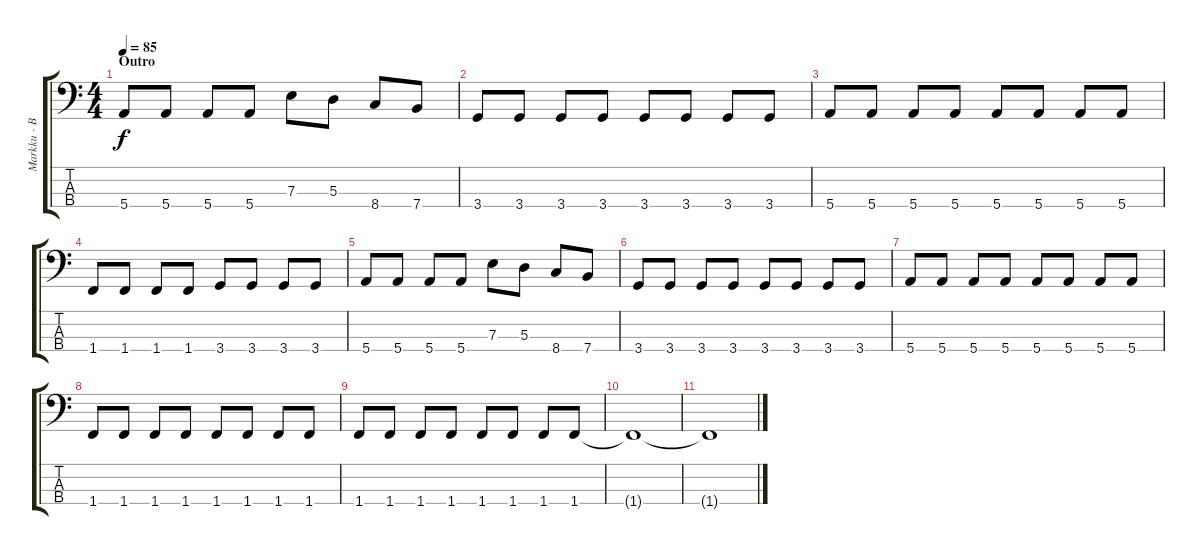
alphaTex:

\track ("Markku - Bass" "Markku - B") {instrument electricbassfinger}
\staff {score tabs}
\tuning (G2 D2 A1 E1) {hide}
\ts (4 4)
\section ("" "Outro")
\tempo 85
\clef f4
\ks c
5.4.8{dy f} 5.4.8 5.4.8 5.4.8 7.3.8 5.3.8 8.4.8 7.4.8 |
3.4.8 3.4.8 3.4.8 3.4.8 3.4.8 3.4.8 3.4.8 3.4.8 |
5.4.8 5.4.8 5.4.8 5.4.8 5.4.8 5.4.8 5.4.8 5.4.8 |
1.4.8 1.4.8 1.4.8 1.4.8 3.4.8 3.4.8 3.4.8 3.4.8 |
5.4.8 5.4.8 5.4.8 5.4.8 7.3.8 5.3.8 8.4.8 7.4.8 |
3.4.8 3.4.8 3.4.8 3.4.8 3.4.8 3.4.8 3.4.8 3.4.8 |
5.4.8 5.4.8 5.4.8 5.4.8 5.4.8 5.4.8 5.4.8 5.4.8 |
1.4.8 1.4.8 1.4.8 1.4.8 1.4.8 1.4.8 1.4.8 1.4.8 |
1.4.8 1.4.8 1.4.8 1.4.8 1.4.8 1.4.8 1.4.8 1.4.8 |
1.4{t}.1 |
1.4{t}.1
